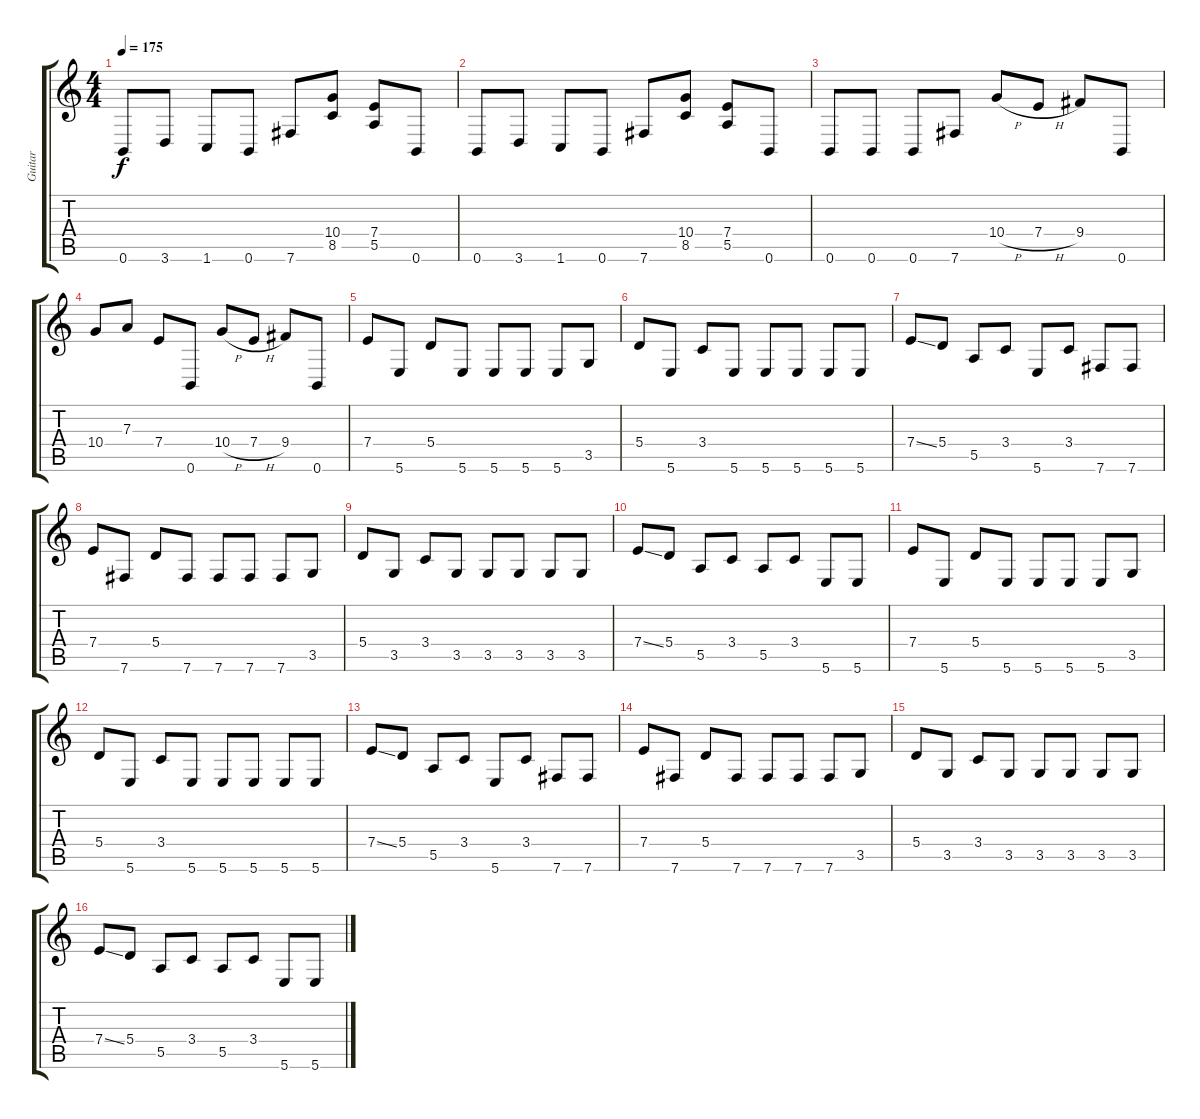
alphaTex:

\track ("Guitar" "Guitar") {instrument distortionguitar}
\staff {score tabs}
\tuning (B3 Gb3 D3 A2 E2 B1) {hide}
\ts (4 4)
\tempo 175
\clef g2
\ks c
0.6.8{dy f} 3.6.8 1.6.8 0.6.8 7.6.8 (10.4 8.5).8 (7.4 5.5).8 0.6.8 |
0.6.8 3.6.8 1.6.8 0.6.8 7.6.8 (10.4 8.5).8 (7.4 5.5).8 0.6.8 |
0.6.8 0.6.8 0.6.8 7.6.8 10.4{h}.8 7.4{h}.8 9.4.8 0.6.8 |
10.4.8 7.3.8 7.4.8 0.6.8 10.4{h}.8 7.4{h}.8 9.4.8 0.6.8 |
7.4.8 5.6.8 5.4.8 5.6.8 5.6.8 5.6.8 5.6.8 3.5.8 |
5.4.8 5.6.8 3.4.8 5.6.8 5.6.8 5.6.8 5.6.8 5.6.8 |
7.4{ss}.8 5.4.8 5.5.8 3.4.8 5.6.8 3.4.8 7.6.8 7.6.8 |
7.4.8 7.6.8 5.4.8 7.6.8 7.6.8 7.6.8 7.6.8 3.5.8 |
5.4.8 3.5.8 3.4.8 3.5.8 3.5.8 3.5.8 3.5.8 3.5.8 |
7.4{ss}.8 5.4.8 5.5.8 3.4.8 5.5.8 3.4.8 5.6.8 5.6.8 |
7.4.8 5.6.8 5.4.8 5.6.8 5.6.8 5.6.8 5.6.8 3.5.8 |
5.4.8 5.6.8 3.4.8 5.6.8 5.6.8 5.6.8 5.6.8 5.6.8 |
7.4{ss}.8 5.4.8 5.5.8 3.4.8 5.6.8 3.4.8 7.6.8 7.6.8 |
7.4.8 7.6.8 5.4.8 7.6.8 7.6.8 7.6.8 7.6.8 3.5.8 |
5.4.8 3.5.8 3.4.8 3.5.8 3.5.8 3.5.8 3.5.8 3.5.8 |
7.4{ss}.8 5.4.8 5.5.8 3.4.8 5.5.8 3.4.8 5.6.8 5.6.8
